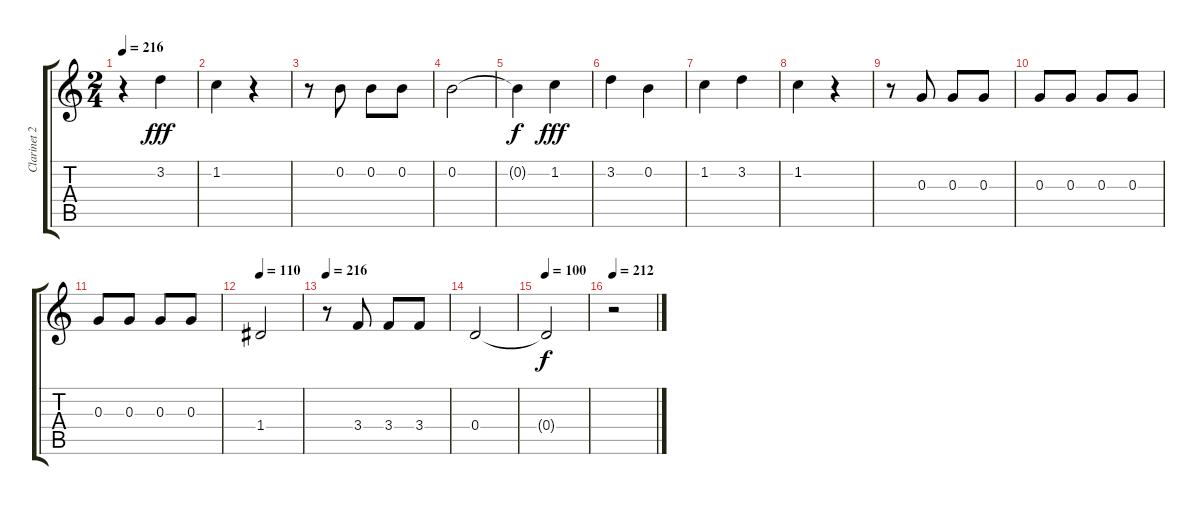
\track ("Clarinet 2" "Clarinet 2") {instrument acousticguitarnylon}
\staff {score tabs}
\tuning (E4 B3 G3 D3 A2 E2) {hide}
\ts (2 4)
\tempo 216
\clef g2
\ks c
r.4{dy fff} 3.2.4 |
1.2.4 r.4 |
r.8 0.2.8 0.2.8 0.2.8 |
0.2.2 |
0.2{t}.4{dy f} 1.2.4{dy fff} |
3.2.4 0.2.4 |
1.2.4 3.2.4 |
1.2.4 r.4 |
r.8 0.3.8 0.3.8 0.3.8 |
0.3.8 0.3.8 0.3.8 0.3.8 |
0.3.8 0.3.8 0.3.8 0.3.8 |
\tempo 110
1.4.2 |
\tempo 216
r.8 3.4.8 3.4.8 3.4.8 |
0.4.2 |
\tempo 100
0.4{t}.2{dy f} |
\tempo 212
r.2
